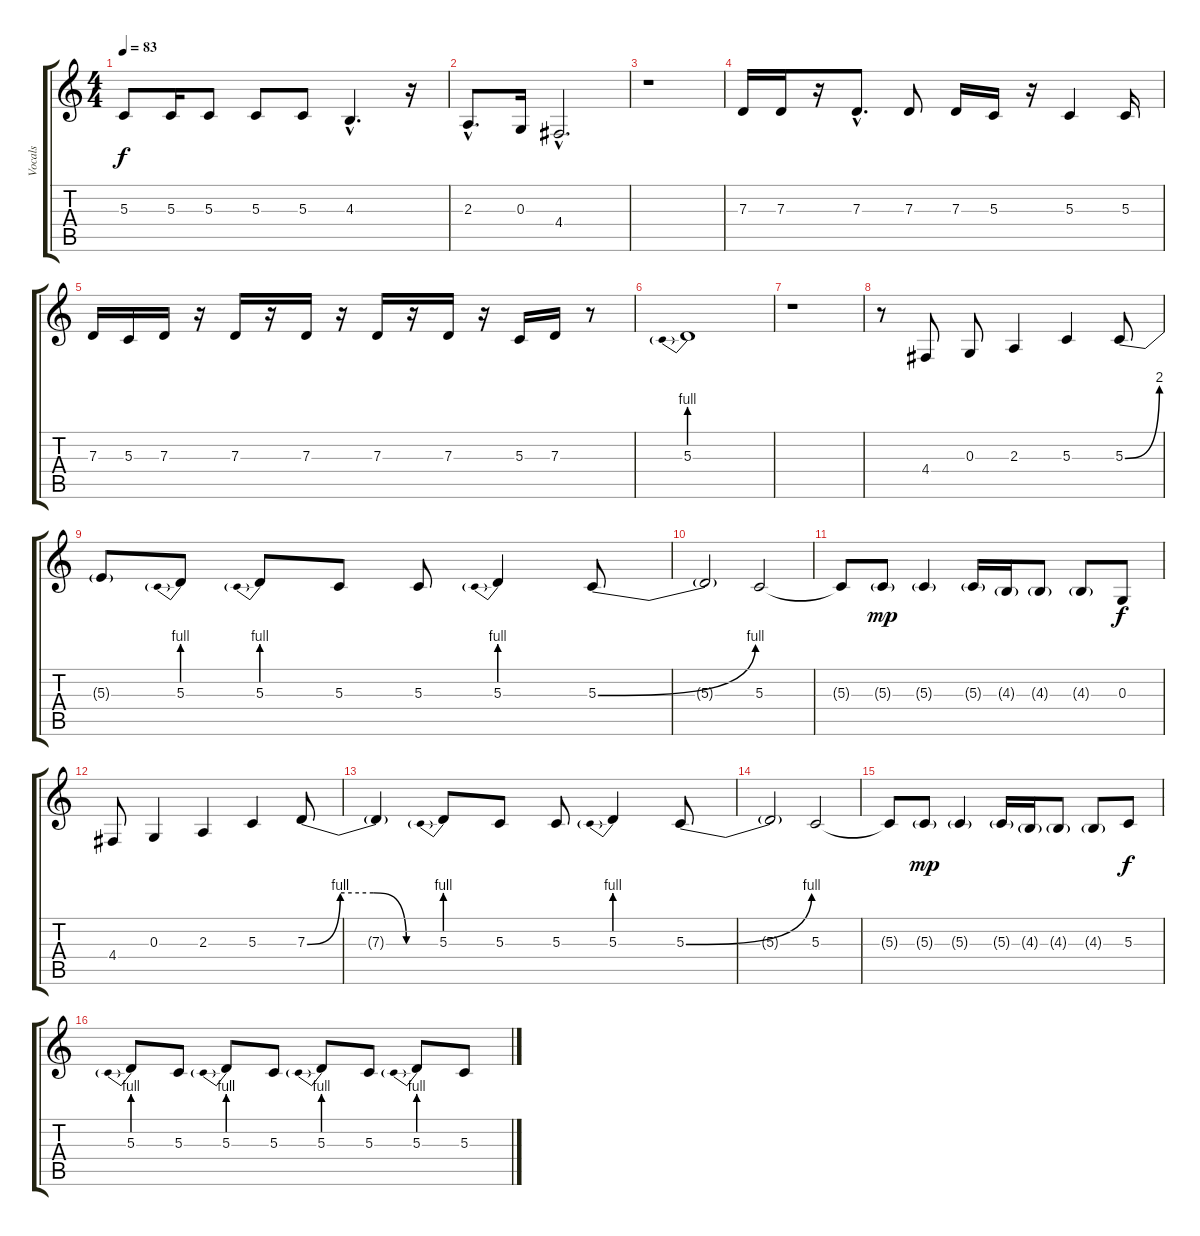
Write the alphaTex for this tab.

\track ("Vocals" "Vocals") {instrument lead8bassandlead}
\staff {score tabs}
\tuning (E4 B3 G3 D3 A2 E2) {hide}
\ts (4 4)
\tempo 83
\clef g2
\ks c
5.3.8{dy f} 5.3.16 5.3.8 5.3.8 5.3.8 4.3{hac}.4{d} r.16 |
2.3{hac}.8{d} 0.3.16 4.4{hac}.2{d} |
r.1 |
7.3.16 7.3.16 r.16 7.3{hac}.8{d} 7.3.8 7.3.16 5.3.16 r.16 5.3.4 5.3.16 |
7.3.16 5.3.16 7.3.16 r.16 7.3.16 r.16 7.3.16 r.16 7.3.16 r.16 7.3.16 r.16 5.3.16 7.3.16 r.8 |
5.3{be (prebend 0 4 60 4)}.1 |
r.1 |
r.8 4.4.8 0.3.8 2.3.4 5.3.4 5.3{be (bend 0 0 60 8)}.8 |
5.3{t}.8 5.3{be (prebend 0 4 60 4)}.8 5.3{be (prebend 0 4 60 4)}.8 5.3.8 5.3.8 5.3{be (prebend 0 4 60 4)}.4 5.3{be (bend 0 0 60 4)}.8 |
5.3{t}.2 5.3.2 |
5.3{t}.8 5.3{g}.8{dy mp} 5.3{g}.4 5.3{g}.16 4.3{g}.16 4.3{g}.8 4.3{g}.8 0.3.8{dy f} |
4.4.8 0.3.4 2.3.4 5.3.4 7.3{be (custom 0 0 15 4 30 4 45 0 60 0)}.8 |
7.3{t}.4 5.3{be (prebend 0 4 60 4)}.8 5.3.8 5.3.8 5.3{be (prebend 0 4 60 4)}.4 5.3{be (bend 0 0 60 4)}.8 |
5.3{t}.2 5.3.2 |
5.3{t}.8 5.3{g}.8{dy mp} 5.3{g}.4 5.3{g}.16 4.3{g}.16 4.3{g}.8 4.3{g}.8 5.3.8{dy f} |
5.3{be (prebend 0 4 60 4)}.8 5.3.8 5.3{be (prebend 0 4 60 4)}.8 5.3.8 5.3{be (prebend 0 4 60 4)}.8 5.3.8 5.3{be (prebend 0 4 60 4)}.8 5.3.8
